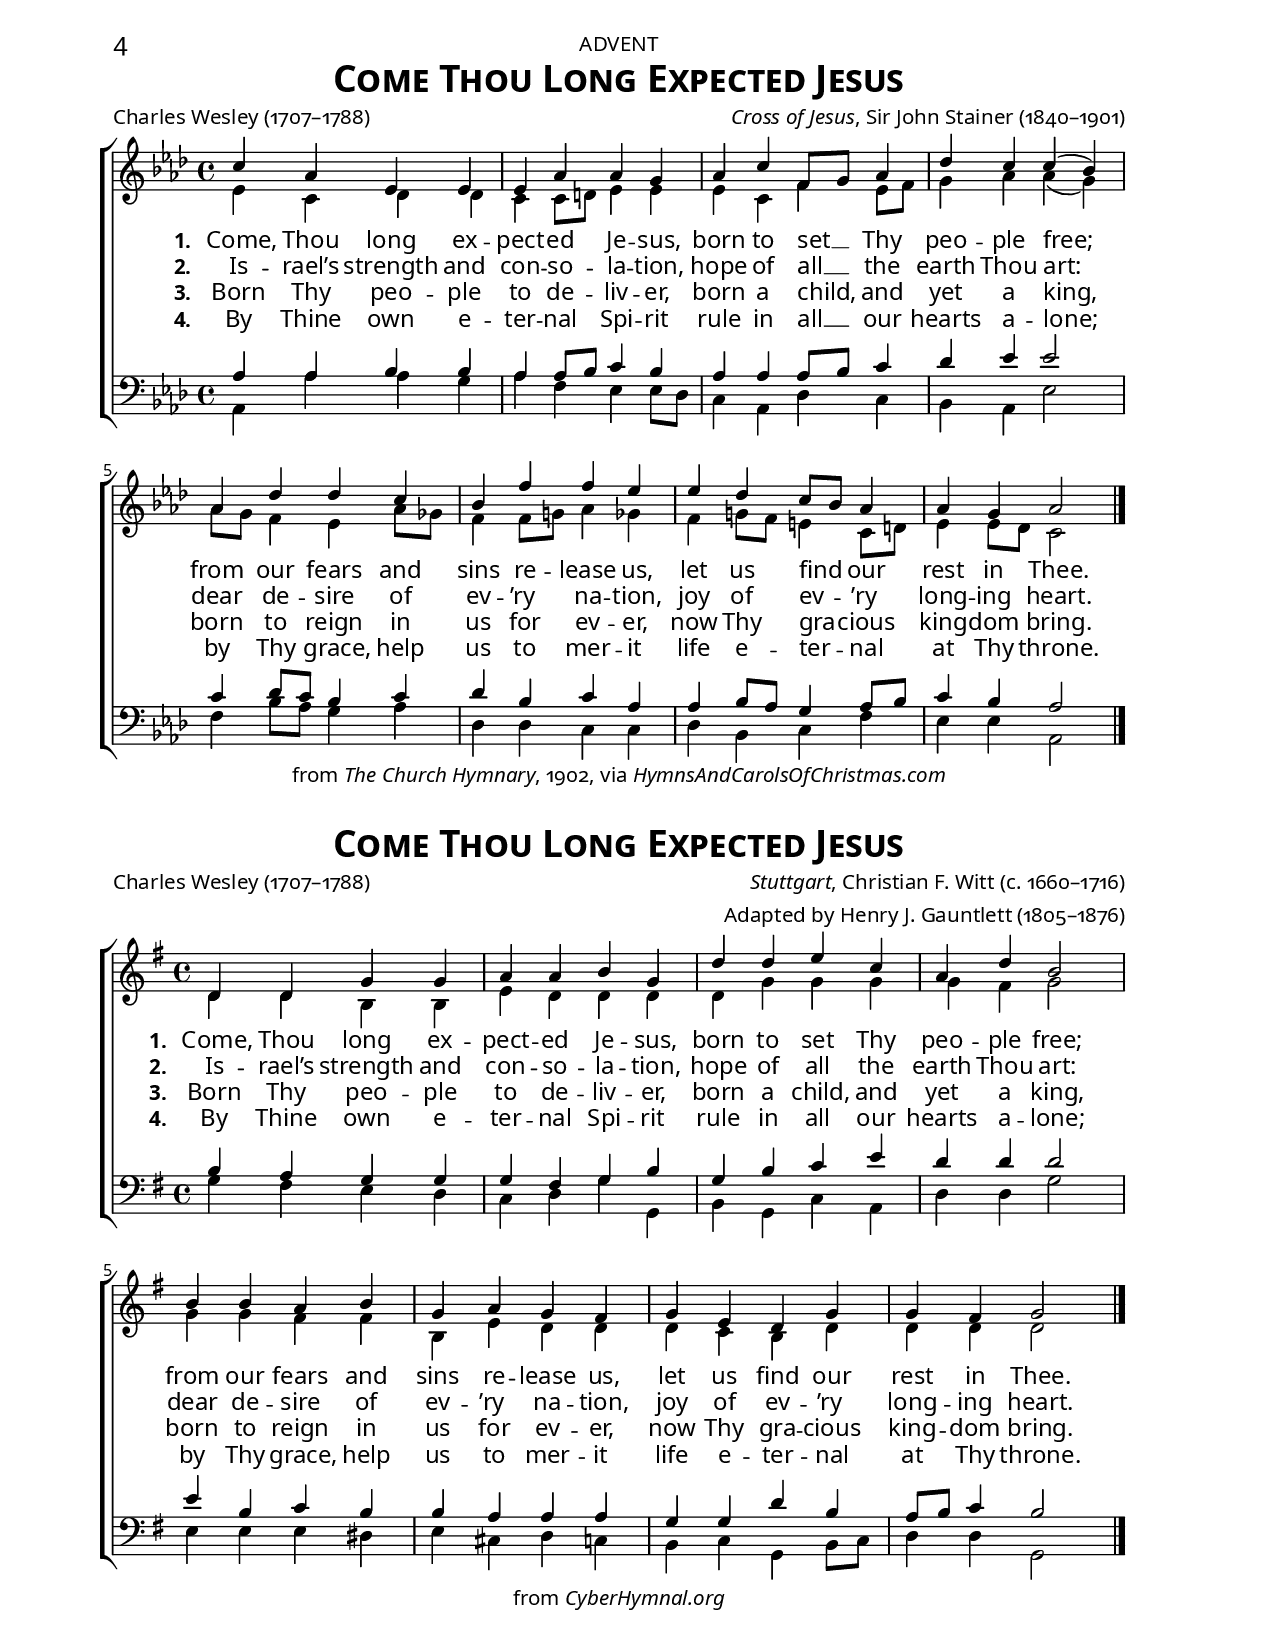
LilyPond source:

\version "2.24.0"
\include "util.ly"
\header {
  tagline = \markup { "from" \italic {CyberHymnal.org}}
}
\paper {
  print-all-headers = ##t
  paper-height = 11\in
  paper-width = 8.5\in
  indent = 0\in
  %system-system-spacing = #'((basic-distance . 10) (padding . 0))
  system-system-spacing =
    #'((basic-distance . 0)
       (minimum-distance . 0)
       (padding . -10)
       (stretchability . 100))
  score-markup-spacing =
    #'((basic-distance . 0)
       (minimum-distance . 0)
       (padding . 0)
       (stretchability . 0))
  ragged-last-bottom = ##f
  ragged-bottom = ##f
  two-sided = ##t
  inner-margin = 1\in
  outer-margin = 0.75\in
  top-margin = 0.26\in
  bottom-margin = 0.25\in
  first-page-number = #004
  print-first-page-number = ##t
  headerLine = \markup{\override #'(font-name . "Garamond Premier Pro") \smallCaps advent}
  oddHeaderMarkup = \markup\fill-line{
     \override #'(font-name . "Garamond Premier Pro")\abs-fontsize #12.5
     \combine 
        \fill-line{"" \if \should-print-page-number
        \oldStylePageNum""
        }
        \fill-line{\headerLine}
  }
  evenHeaderMarkup = \markup {
     \override #'(font-name . "Garamond Premier Pro")\abs-fontsize #12.5
     \combine
        \if \should-print-page-number
        \oldStylePageNum""
        \fill-line{\headerLine}
  }
}
#(set-global-staff-size 18) \paper{ #(define fonts (make-pango-font-tree "Garamond Premier Pro" "Garamond Premier Pro" "Garamond Premier Pro" (/ 18 20))) }
global = {
  \key aes \major
  \time 4/4
  \autoBeamOff
}

sopMusic = \relative c' {
  c'4 aes ees ees |
  ees aes aes g |
  aes c f,8[ g] aes4 |
  des c c( bes) |
  
  aes des des c |
  bes f' f ees |
  ees des c8[ bes] aes4 |
  aes g aes2 \bar "|."
}
sopWords = \lyricmode {
  
}

altoMusic = \relative c' {
  ees4 c des des |
  c c8[ d] ees4 ees |
  ees c f ees8[ f] |
  g4 aes aes( g) |
  
  aes8[ g] f4 ees aes8[ ges] |
  f4 f8[ g!] aes4 ges |
  f g!8[ f] e4 c8[ d] |
  ees4 ees8[ des] c2 \bar "|."
}
altoWords = \lyricmode {
  \dropLyricsVII
  \set stanza = #"1. "
  Come, Thou long ex -- pect -- ed Je -- sus,
  born to set __ Thy peo -- ple free;
  from our fears and sins re -- lease us, let us find our rest in Thee.
}
altoWordsII = \lyricmode {
  \dropLyricsVII
%\markup\italic
  \set stanza = #"2. "
  Is -- rael’s strength and con -- so -- la -- tion,
  hope of all __ the earth Thou art:
  dear de -- sire of ev -- ’ry na -- tion, joy of ev -- ’ry long -- ing heart.
}
altoWordsIII = \lyricmode {
  \dropLyricsVII
  \set stanza = #"3. "
  Born Thy peo -- ple to de -- liv -- er, born a child, and yet a king,
  born to reign in us for ev -- er, now Thy gra -- cious king -- dom bring.
}
altoWordsIV = \lyricmode {
  \dropLyricsVII
  \set stanza = #"4. "
  By Thine own e -- ter -- nal Spi -- rit rule in all __ our hearts a -- lone;
  by Thy grace, help us to mer -- it life e -- ter -- nal at Thy throne.
}
altoWordsV = \lyricmode {
  \set stanza = #"5. "
  \set ignoreMelismata = ##t
}
altoWordsVI = \lyricmode {
  \set stanza = #"6. "
  \set ignoreMelismata = ##t
}
tenorMusic = \relative c' {
  aes4 aes bes bes |
  aes aes8[ bes] c4 bes |
  aes aes aes8[ bes] c4 |
  des ees ees2 |
  
  c4 des8[ c] bes4 c |
  des bes c aes |
  aes bes8[ aes] g4 aes8[ bes] |
  c4 bes aes2 \bar "|."
}
tenorWords = \lyricmode {

}

bassMusic = \relative c {
  aes4 aes' aes g |
  aes f ees ees8[ des] |
  c4 aes des c |
  bes aes ees'2 |
  
  f4 bes8[ aes] g4 aes |
  des, des c c |
  des bes c f |
  ees ees aes,2 \bar "|."
}
bassWords = \lyricmode {

}

pianoRH = \relative c' {
  
}
pianoLH = \relative c' {
  
}

\score {
  <<
   \new ChoirStaff <<
    \new Staff = women <<
      \new Voice = "sopranos" { \voiceOne << \global \sopMusic >> }
      \new Voice = "altos" { \voiceTwo << \global \altoMusic >> }
    >>
    \new Lyrics \with { alignAboveContext = #"women" \override VerticalAxisGroup.nonstaff-relatedstaff-spacing = #'((basic-distance . 1))} \lyricsto "sopranos" \sopWords
    \new Lyrics = "altosVI"  \with { alignBelowContext = #"women"  \override VerticalAxisGroup.nonstaff-relatedstaff-spacing = #'((basic-distance . 1))} \lyricsto "sopranos" \altoWordsVI
    \new Lyrics = "altosV"  \with { alignBelowContext = #"women"  \override VerticalAxisGroup.nonstaff-relatedstaff-spacing = #'((basic-distance . 1))} \lyricsto "sopranos" \altoWordsV
    \new Lyrics = "altosIV"  \with { alignBelowContext = #"women"  \override VerticalAxisGroup.nonstaff-relatedstaff-spacing = #'((basic-distance . 1))} \lyricsto "sopranos" \altoWordsIV
    \new Lyrics = "altosIII"  \with { alignBelowContext = #"women"  \override VerticalAxisGroup.nonstaff-relatedstaff-spacing = #'((basic-distance . 1))} \lyricsto "sopranos" \altoWordsIII
    \new Lyrics = "altosII"  \with { alignBelowContext = #"women"  \override VerticalAxisGroup.nonstaff-relatedstaff-spacing = #'((basic-distance . 1))} \lyricsto "sopranos" \altoWordsII
    \new Lyrics = "altos"  \with { alignBelowContext = #"women"  \override VerticalAxisGroup.nonstaff-relatedstaff-spacing = #'((basic-distance . 1))} \lyricsto "sopranos" \altoWords
   \new Staff = men <<
      \clef bass
      \new Voice = "tenors" { \voiceOne << \global \tenorMusic >> }
      \new Voice = "basses" { \voiceTwo << \global \bassMusic >> }
    >>
    \new Lyrics \with { alignAboveContext = #"men" \override VerticalAxisGroup.nonstaff-relatedstaff-spacing = #'((basic-distance . 1)) } \lyricsto "tenors" \tenorWords
    \new Lyrics \with { alignBelowContext = #"men" \override VerticalAxisGroup.nonstaff-relatedstaff-spacing = #'((basic-distance . 1)) } \lyricsto "basses" \bassWords
  >>
%    \new PianoStaff << \new Staff { \new Voice { \pianoRH } } \new Staff { \clef "bass" \pianoLH } >>
  >>
  \layout {
  \context {
    \Lyrics
    \override LyricText.font-size = #1.3
  }
    \context {
      \Score
      %\override SpacingSpanner.base-shortest-duration = #(ly:make-moment 1/8)
      %\override SpacingSpanner.common-shortest-duration = #(ly:make-moment 1/4)
    }
    \context {
      % Remove all empty staves
      % \Staff \RemoveEmptyStaves \override VerticalAxisGroup.remove-first = ##t
    }
    \context {
      \Lyrics
      \override LyricText.X-offset = #center-on-word
    }
  }
  \header {
    title = \markup{\override #'(font-name . "Garamond Premier Pro Semibold"){ \abs-fontsize #18 \smallCapsOldStyle"Come Thou Long Expected Jesus"}}
    poet = \markup\oldStyleNum"Charles Wesley (1707–1788)"
    composer = \markup\concat{\italic"Cross of Jesus" \oldStyleNum", Sir John Stainer (1840–1901)"}
  }
}
\markup\fill-line \center-align {\concat{"from "\italic"The Church Hymnary" \oldStyleNum", 1902, via " \italic"HymnsAndCarolsOfChristmas.com"}}
\markup \vspace #1






























global = {
  \key g \major
  \time 4/4
  \autoBeamOff
}

sopMusic = \relative c' {
  d4 d g g |
  a a b g |
  d' d e c |
  a d b2 |
  
  b4 b a b |
  g a g fis |
  g e d g |
  g fis g2 \bar "|."
}
sopWords = \lyricmode {
  
}

altoMusic = \relative c' {
  d4 d b b |
  e d d d |
  d g g g |
  g fis g2 |
  g4 g fis fis |
  b, e d d |
  d c b d |
  d d d2 \bar "|."
}
altoWords = \lyricmode {
  \dropLyricsVII
  \set stanza = #"1. "
  Come, Thou long ex -- pect -- ed Je -- sus,
  born to set Thy peo -- ple free;
  from our fears and sins re -- lease us, let us find our rest in Thee.
}
altoWordsII = \lyricmode {
  \dropLyricsVII
%\markup\italic
  \set stanza = #"2. "
  Is -- rael’s strength and con -- so -- la -- tion,
  hope of all the earth Thou art:
  dear de -- sire of ev -- ’ry na -- tion, joy of ev -- ’ry long -- ing heart.
}
altoWordsIII = \lyricmode {
  \dropLyricsVII
  \set stanza = #"3. "
  Born Thy peo -- ple to de -- liv -- er, born a child, and yet a king,
  born to reign in us for ev -- er, now Thy gra -- cious king -- dom bring.
}
altoWordsIV = \lyricmode {
  \dropLyricsVII
  \set stanza = #"4. "
  By Thine own e -- ter -- nal Spi -- rit rule in all our hearts a -- lone;
  by Thy grace, help us to mer -- it life e -- ter -- nal at Thy throne.
}
altoWordsV = \lyricmode {
  \set stanza = #"5. "
  \set ignoreMelismata = ##t
}
altoWordsVI = \lyricmode {
  \set stanza = #"6. "
  \set ignoreMelismata = ##t
}
tenorMusic = \relative c' {
  b4 a g g |
  g fis g b |
  g b c e |
  d d d2 |
  
  e4 b c b |
  b a a a |
  g g d' b |
  a8[ b] c4 b2 \bar "|."
}
tenorWords = \lyricmode {

}

bassMusic = \relative c {
  g'4 fis e d |
  c d g g, |
  b g c a |
  d d g2 |
  
  e4 e e dis |
  e cis d c |
  b c g b8[ c] |
  d4 d g,2 \bar "|."
}
bassWords = \lyricmode {

}

pianoRH = \relative c' {
  
}
pianoLH = \relative c' {
  
}

\score {
  <<
   \new ChoirStaff <<
    \new Staff = women <<
      \new Voice = "sopranos" { \voiceOne << \global \sopMusic >> }
      \new Voice = "altos" { \voiceTwo << \global \altoMusic >> }
    >>
    \new Lyrics \with { alignAboveContext = #"women" \override VerticalAxisGroup.nonstaff-relatedstaff-spacing = #'((basic-distance . 1))} \lyricsto "sopranos" \sopWords
    \new Lyrics = "altosVI"  \with { alignBelowContext = #"women" \override VerticalAxisGroup.nonstaff-relatedstaff-spacing = #'((basic-distance . 1))} \lyricsto "sopranos" \altoWordsVI
    \new Lyrics = "altosV"  \with { alignBelowContext = #"women" \override VerticalAxisGroup.nonstaff-relatedstaff-spacing = #'((basic-distance . 1))} \lyricsto "sopranos" \altoWordsV
    \new Lyrics = "altosIV"  \with { alignBelowContext = #"women" \override VerticalAxisGroup.nonstaff-relatedstaff-spacing = #'((basic-distance . 1))} \lyricsto "sopranos" \altoWordsIV
    \new Lyrics = "altosIII"  \with { alignBelowContext = #"women" \override VerticalAxisGroup.nonstaff-relatedstaff-spacing = #'((basic-distance . 1))} \lyricsto "sopranos" \altoWordsIII
    \new Lyrics = "altosII"  \with { alignBelowContext = #"women" \override VerticalAxisGroup.nonstaff-relatedstaff-spacing = #'((basic-distance . 1))} \lyricsto "sopranos" \altoWordsII
    \new Lyrics = "altos"  \with { alignBelowContext = #"women" \override VerticalAxisGroup.nonstaff-relatedstaff-spacing = #'((basic-distance . 1))} \lyricsto "sopranos" \altoWords
   \new Staff = men <<
      \clef bass
      \new Voice = "tenors" { \voiceOne << \global \tenorMusic >> }
      \new Voice = "basses" { \voiceTwo << \global \bassMusic >> }
    >>
    \new Lyrics \with { alignAboveContext = #"men" \override VerticalAxisGroup.nonstaff-relatedstaff-spacing = #'((basic-distance . 1)) } \lyricsto "tenors" \tenorWords
    \new Lyrics \with { alignBelowContext = #"men" \override VerticalAxisGroup.nonstaff-relatedstaff-spacing = #'((basic-distance . 1)) } \lyricsto "basses" \bassWords
  >>
%    \new PianoStaff << \new Staff { \new Voice { \pianoRH } } \new Staff { \clef "bass" \pianoLH } >>
  >>
  \layout {
  \context {
    \Lyrics
    \override LyricText.font-size = #1.3
  }
    \context {
      \Score
      %\override SpacingSpanner.base-shortest-duration = #(ly:make-moment 1/8)
      %\override SpacingSpanner.common-shortest-duration = #(ly:make-moment 1/4)
    }
    \context {
      % Remove all empty staves
      % \Staff \RemoveEmptyStaves \override VerticalAxisGroup.remove-first = ##t
    }
    \context {
      \Lyrics
      \override LyricText.X-offset = #center-on-word
    }
  }
  \header {
    title = \markup{\override #'(font-name . "Garamond Premier Pro Semibold"){ \abs-fontsize #18 \smallCapsOldStyle"Come Thou Long Expected Jesus"}}
    poet = \markup\oldStyleNum"Charles Wesley (1707–1788)"
    composer = \markup\concat{\italic"Stuttgart" \oldStyleNum", Christian F. Witt (c. 1660–1716)"}
    arranger = \markup\oldStyleNum"Adapted by Henry J. Gauntlett (1805–1876)"
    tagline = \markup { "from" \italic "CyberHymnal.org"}
  }
}

